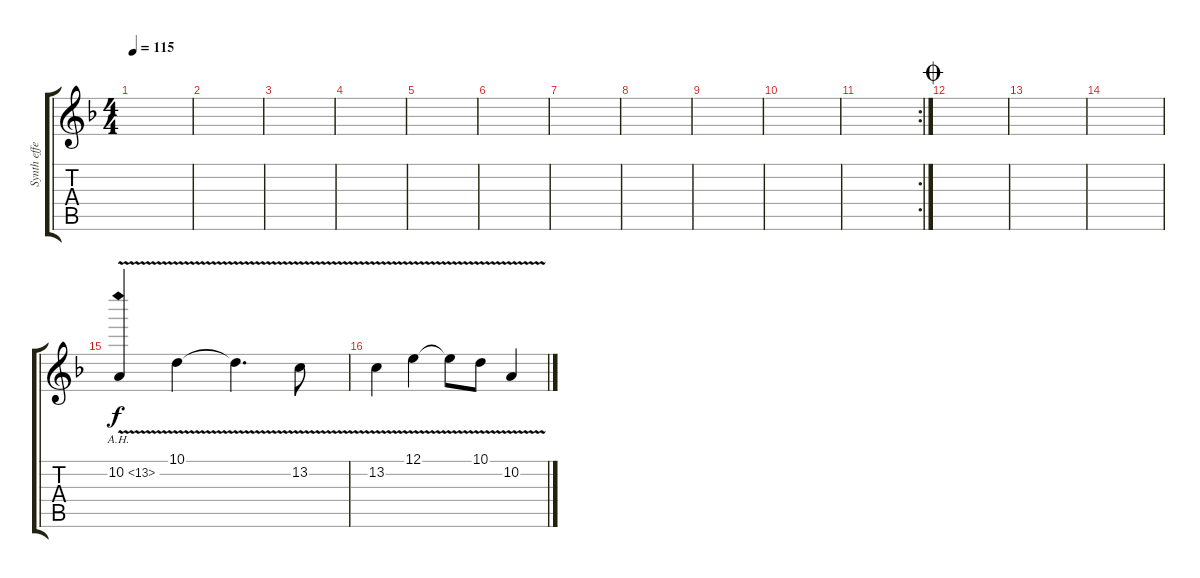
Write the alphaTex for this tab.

\track ("Synth effects" "Synth effe") {instrument fx7echoes}
\staff {score tabs}
\tuning (E4 B3 G3 D3 A2 E2) {hide}
\ts (4 4)
\tempo 115
\clef g2
\ks dminor
|
|
|
|
|
|
|
|
|
|
\rc 2
|
\jump coda
|
|
|
10.2{ah 3 v}.4 10.1{v}.4 10.1{t}.4{d} 13.2{v}.8 |
13.2{v}.4 12.1{v}.4 12.1{t}.8 10.1{v}.8 10.2{v}.4
